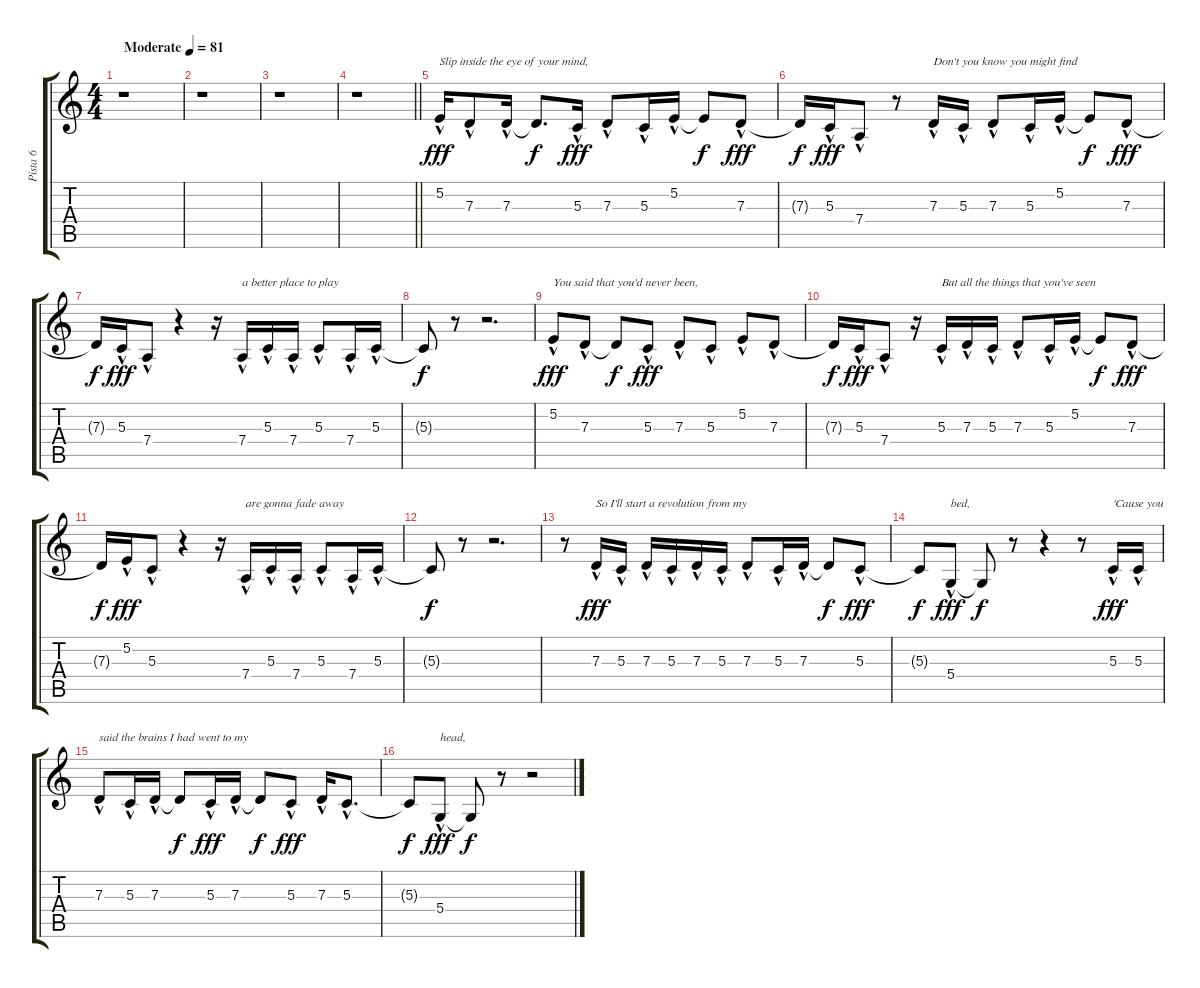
\track ("Pista 6" "Pista 6") {instrument altosax}
\staff {score tabs}
\tuning (E4 B3 G3 D3 A2 E2) {hide}
\ts (4 4)
\tempo (81 "Moderate")
\clef g2
\ks c
r.1{dy fff instrument altosax} |
r.1 |
r.1 |
\barLineRight lightlight
r.1 |
5.2{hac}.16{txt "Slip inside the eye of your mind,"} 7.3{hac}.8 7.3{hac}.16 7.3{t}.8{d dy f} 5.3{hac}.16{dy fff} 7.3{hac}.8 5.3{hac}.16 5.2{hac}.16 5.2{t}.8{dy f} 7.3{hac}.8{dy fff} |
7.3{t}.16{dy f} 5.3{hac}.16{dy fff} 7.4{hac}.8 r.8 7.3{hac}.16{txt "Don't you know you might find"} 5.3{hac}.16 7.3{hac}.8 5.3{hac}.16 5.2{hac}.16 5.2{t}.8{dy f} 7.3{hac}.8{dy fff} |
7.3{t}.16{dy f} 5.3{hac}.16{dy fff} 7.4{hac}.8 r.4 r.16 7.4{hac}.16{txt "a better place to play"} 5.3{hac}.16 7.4{hac}.16 5.3{hac}.8 7.4{hac}.16 5.3{hac}.16 |
5.3{t}.8{dy f} r.8 r.2{d} |
5.2{hac}.8{txt "You said that you'd never been," dy fff} 7.3{hac}.8 7.3{t}.8{dy f} 5.3{hac}.8{dy fff} 7.3{hac}.8 5.3{hac}.8 5.2{hac}.8 7.3{hac}.8 |
7.3{t}.16{dy f} 5.3{hac}.16{dy fff} 7.4{hac}.8 r.16 5.3{hac}.16{txt "But all the things that you've seen"} 7.3{hac}.16 5.3{hac}.16 7.3{hac}.8 5.3{hac}.16 5.2{hac}.16 5.2{t}.8{dy f} 7.3{hac}.8{dy fff} |
7.3{t}.16{dy f} 5.2{hac}.16{dy fff} 5.3{hac}.8 r.4 r.16 7.4{hac}.16{txt "are gonna fade away"} 5.3{hac}.16 7.4{hac}.16 5.3{hac}.8 7.4{hac}.16 5.3{hac}.16 |
5.3{t}.8{dy f} r.8 r.2{d} |
r.8 7.3{hac}.16{txt "So I'll start a revolution from my" dy fff} 5.3{hac}.16 7.3{hac}.16 5.3{hac}.16 7.3{hac}.16 5.3{hac}.16 7.3{hac}.8 5.3{hac}.16 7.3{hac}.16 7.3{t}.8{dy f} 5.3{hac}.8{dy fff} |
5.3{t}.8{dy f} 5.4{hac}.8{txt "bed," dy fff} 5.4{t}.8{dy f} r.8 r.4 r.8 5.3{hac}.16{txt "'Cause you" dy fff} 5.3{hac}.16 |
7.3{hac}.8{txt "said the brains I had went to my"} 5.3{hac}.16 7.3{hac}.16 7.3{t}.8{dy f} 5.3{hac}.16{dy fff} 7.3{hac}.16 7.3{t}.8{dy f} 5.3{hac}.8{dy fff} 7.3{hac}.16 5.3{hac}.8{d} |
5.3{t}.8{dy f} 5.4{hac}.8{txt "head," dy fff} 5.4{t}.8{dy f} r.8 r.2
